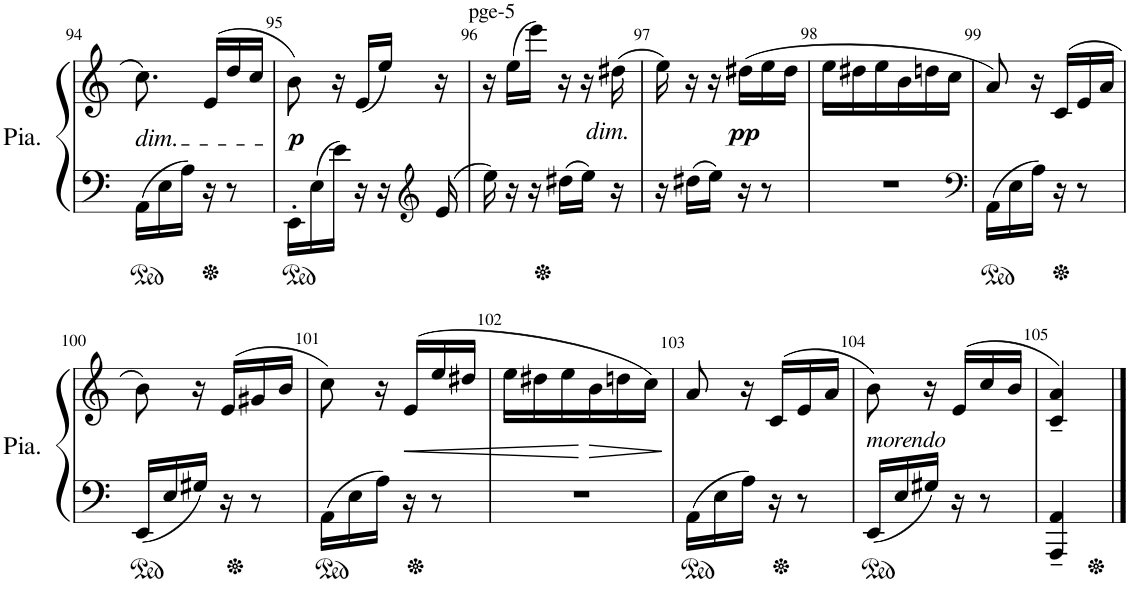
**kern	**kern	**dynam
*part1	*part1	*part1
*staff2	*staff1	*staff1/2
*I"Piano	*	*
*I'Pia.	*	*
!!LO:PB:g=z
*clefF4	*clefG2	*
*k[]	*k[]	*
*M3/8	*M3/8	*
=94	=94	=94
!	!LO:TX:b:i:t=dim.	!
16AA\LL	8.cc\	.
16E\	.	.
16A\JJ	.	.
16r	(>16e/LL	.
8r	16dd/	.
.	16cc/JJ	.
=95	=95	=95
!	!	!LO:DY:b
16EE'\LL	8b\)	p
16E\	.	.
16e\JJ	16r	.
16r	(16e/LL	.
16r	16ee/JJ)	.
*clefG2	*	*
16e/	16r	.
=96	=96	=96
!	!LO:TX:a:t=pge-5	!
16ee\	16r	.
16r	(16ee\LL	.
16r	16eee\JJ)	.
16dd#X\LL	16r	.
16ee\JJ	16r	.
!	!LO:TX:b:i:t=dim.	!
16r	(16dd#X\	.
=97	=97	=97
16r	16ee\)	.
16dd#X\LL	16r	.
16ee\JJ	16r	.
!	!	!LO:DY:b
16r	(16dd#X\LL	pp
8r	16ee\	.
.	16dd#\JJ	.
=98	=98	=98
4.r	16ee\LL	.
.	16dd#X\	.
.	16ee\	.
.	16b\	.
.	16ddn\	.
.	16cc\JJ	.
=99	=99	=99
*clefF4	*	*
16AA\LL	8a/)	.
16E\	.	.
16A\JJ	16r	.
16r	(>16c/LL	.
8r	16e/	.
.	16a/JJ	.
!!LO:LB:g=z
=100	=100	=100
16EE/LL	8b\)	.
16E/	.	.
16G#X/JJ	16r	.
16r	(>16e/LL	.
8r	16g#X/	.
.	16b/JJ	.
=101	=101	=101
16AA\LL	8cc\)	.
16E\	.	.
16A\JJ	16r	.
!	!	!LO:HP:b
16r	(16e/LL	<
8r	16ee/	.
.	16dd#X/JJ	.
=102	=102	=102
4.r	16ee\LL	.
.	16dd#X\	.
.	16ee\	.
!	!	!LO:HP:n=1:b
.	16b\	[ >
.	16ddn\	.
.	16cc\JJ)	.
.	.	]
=103	=103	=103
16AA\LL	8a/	.
16E\	.	.
16A\JJ	16r	.
16r	(>16c/LL	.
8r	16e/	.
.	16a/JJ	.
=104	=104	=104
!	!LO:TX:b:i:t=morendo	!
16EE/LL	8b\)	.
16E/	.	.
16G#X/JJ	16r	.
16r	(>16e/LL	.
8r	16cc/	.
.	16b/JJ	.
=105	=105	=105
4AAA/~ 4AA/~	4c/~ 4a/~)	.
==	==	==
*-	*-	*-
